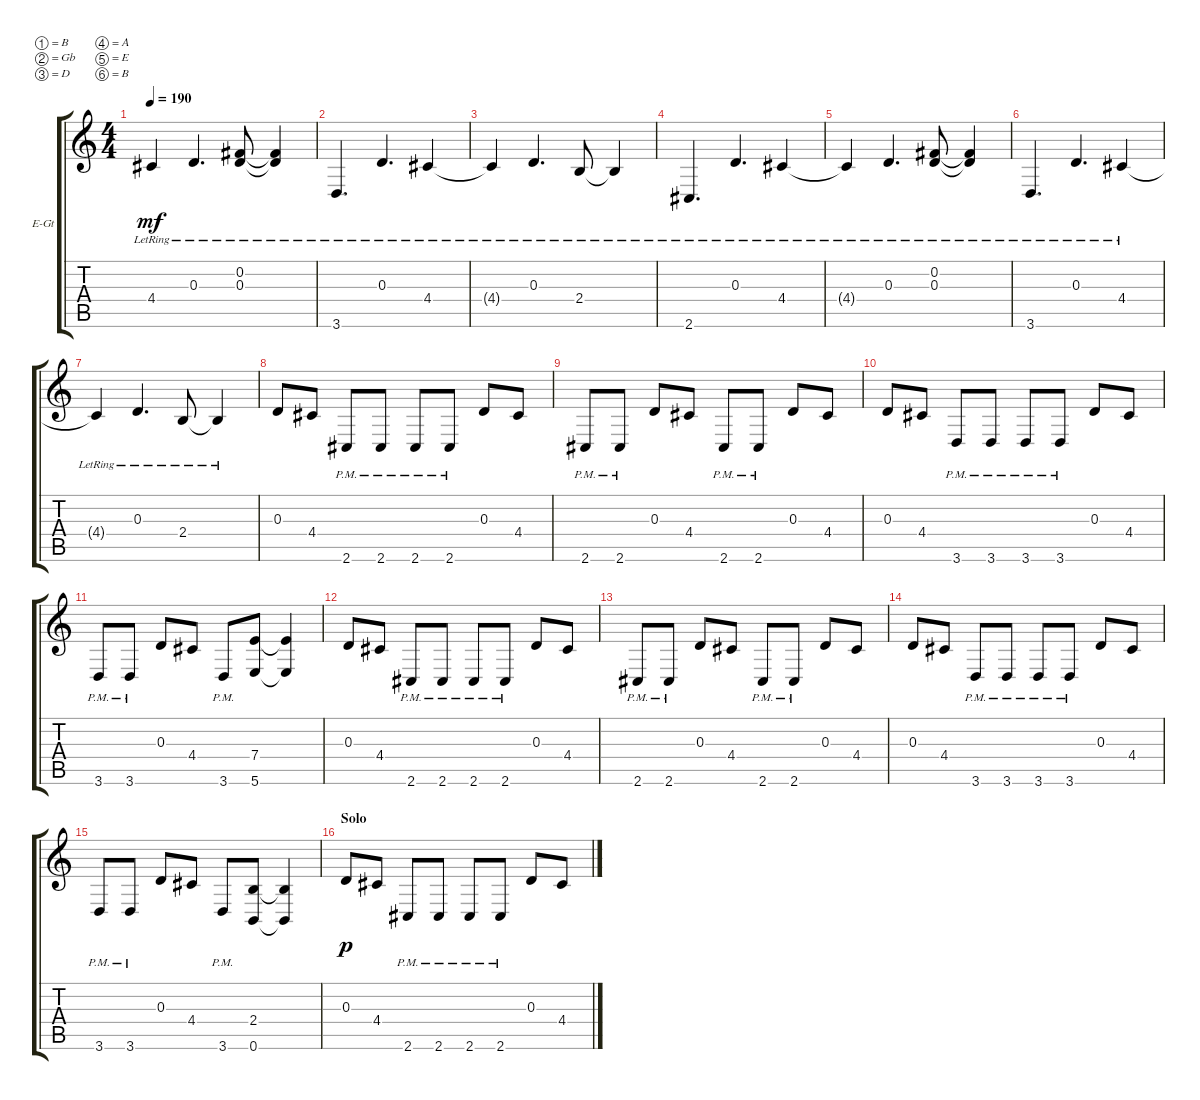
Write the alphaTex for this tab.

\bracketExtendMode groupsimilarinstruments
\firstSystemTrackNameOrientation horizontal
\otherSystemsTrackNameOrientation horizontal
\track ("Electric Guitar 1" "E-Gt") {instrument distortionguitar}
\staff {score tabs}
\tuning (B3 Gb3 D3 A2 E2 B1)
\ts (4 4)
\tempo 190
\clef g2
\ks c
4.4{lr t}.4{dy mf} 0.3{lr}.4{d} (0.2{lr} 0.3{lr}).8 (0.3{lr t} 0.2{lr t}).4 |
3.6{lr}.4{d} 0.3{lr}.4{d} 4.4{lr}.4 |
4.4{lr t}.4 0.3{lr}.4{d} 2.4{lr}.8 2.4{lr t}.4 |
2.6{lr}.4{d} 0.3{lr}.4{d} 4.4{lr}.4 |
4.4{lr t}.4 0.3{lr}.4{d} (0.2{lr} 0.3{lr}).8 (0.3{lr t} 0.2{lr t}).4 |
3.6{lr}.4{d} 0.3{lr}.4{d} 4.4{lr}.4 |
4.4{lr t}.4 0.3{lr}.4{d} 2.4{lr}.8 2.4{lr t}.4 |
0.3.8 4.4.8 2.6{pm}.8 2.6{pm}.8 2.6{pm}.8 2.6{pm}.8 0.3.8 4.4.8 |
2.6{pm}.8 2.6{pm}.8 0.3.8 4.4.8 2.6{pm}.8 2.6{pm}.8 0.3.8 4.4.8 |
0.3.8 4.4.8 3.6{pm}.8 3.6{pm}.8 3.6{pm}.8 3.6{pm}.8 0.3.8 4.4.8 |
3.6{pm}.8 3.6{pm}.8 0.3.8 4.4.8 3.6{pm}.8 (5.6 7.4).8 (5.6{t} 7.4{t}).4 |
0.3.8 4.4.8 2.6{pm}.8 2.6{pm}.8 2.6{pm}.8 2.6{pm}.8 0.3.8 4.4.8 |
2.6{pm}.8 2.6{pm}.8 0.3.8 4.4.8 2.6{pm}.8 2.6{pm}.8 0.3.8 4.4.8 |
0.3.8 4.4.8 3.6{pm}.8 3.6{pm}.8 3.6{pm}.8 3.6{pm}.8 0.3.8 4.4.8 |
3.6{pm}.8 3.6{pm}.8 0.3.8 4.4.8 3.6{pm}.8 (0.6 2.4).8 (0.6{t} 2.4{t}).4 |
\section ("" "Solo")
0.3.8{dy p} 4.4.8 2.6{pm}.8 2.6{pm}.8 2.6{pm}.8 2.6{pm}.8 0.3.8 4.4.8
